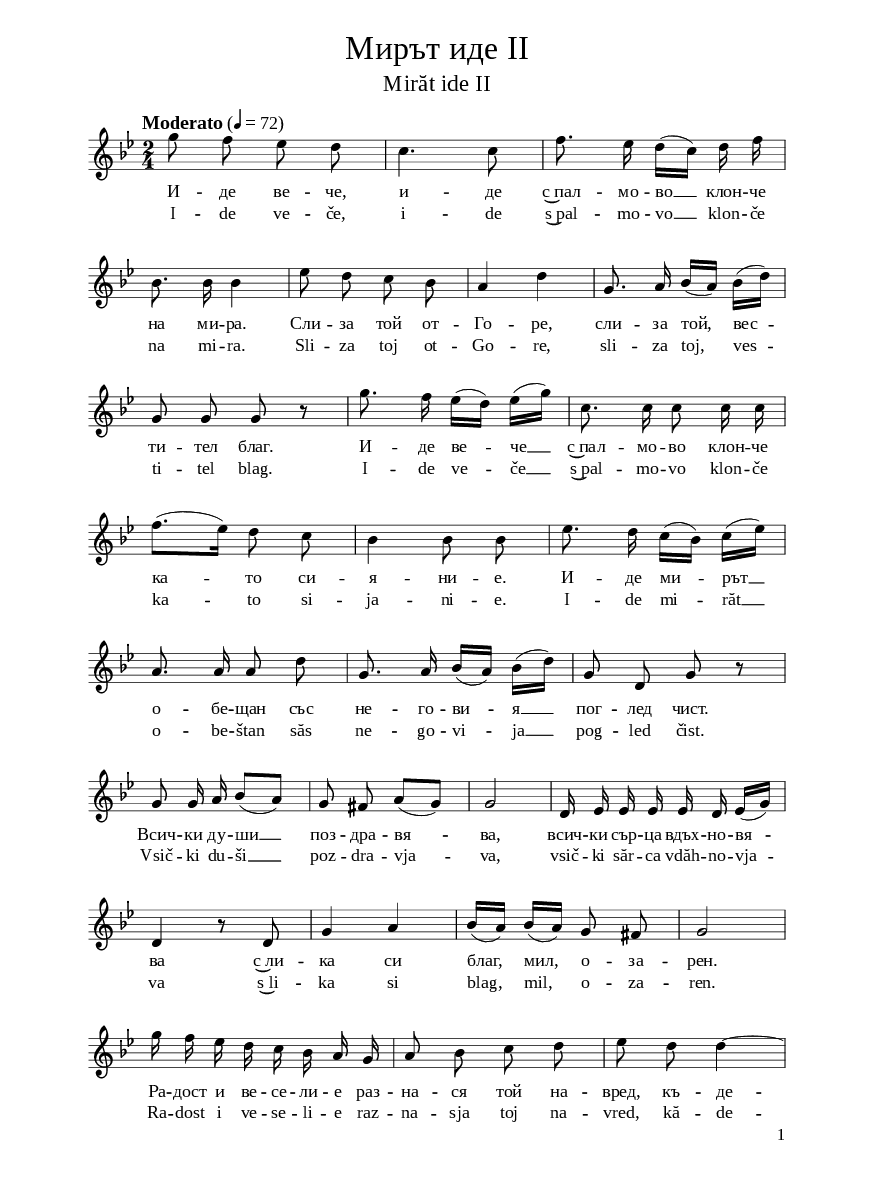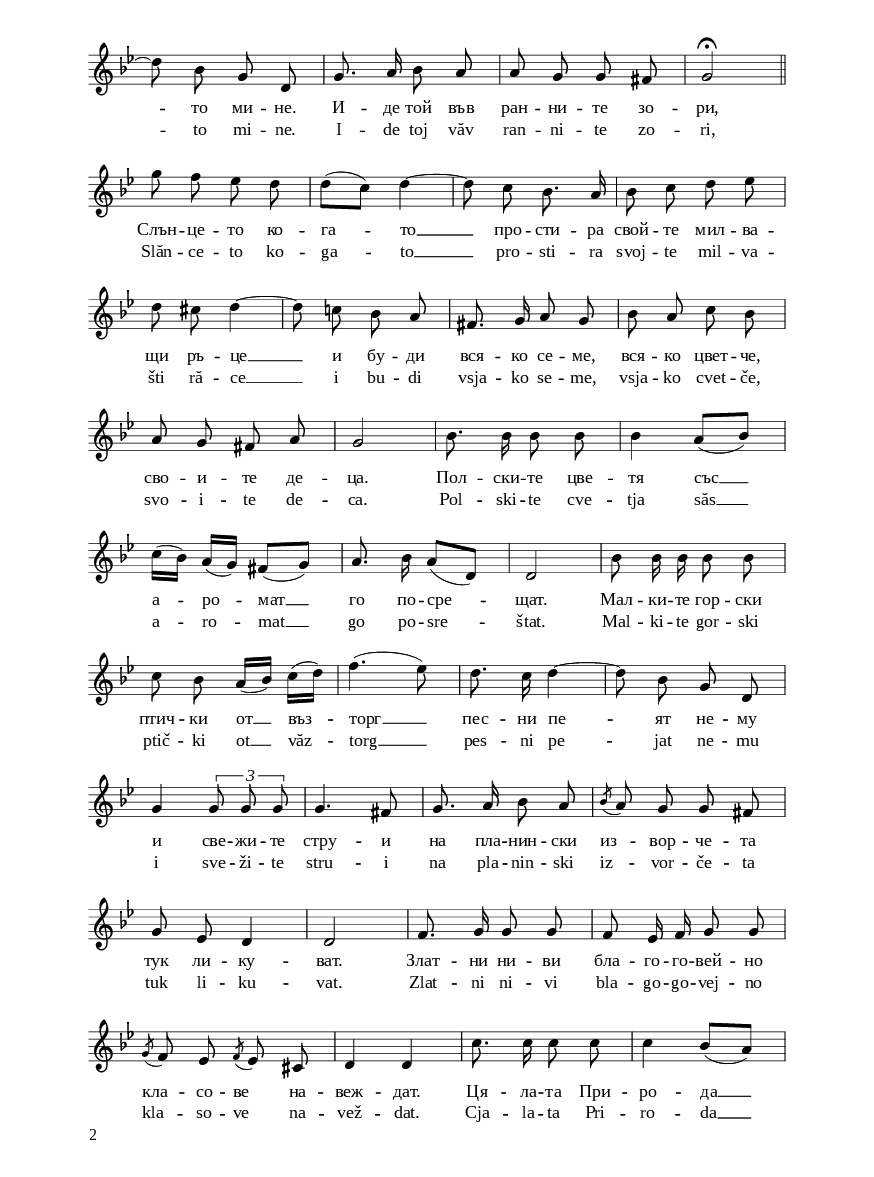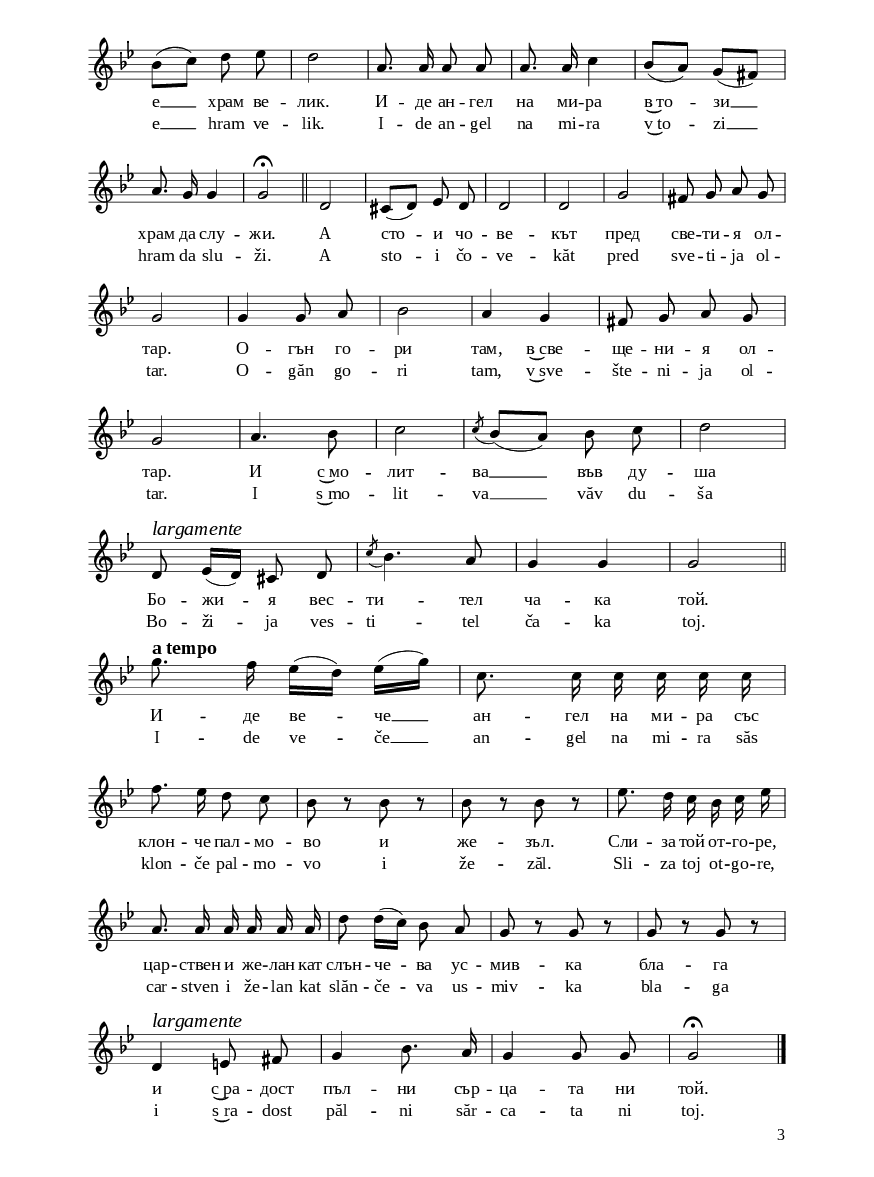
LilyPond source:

\version "2.24.4"

% include paper part and global functions
\include "include/globals.ily"

\bookpart {
  \label #'ref158
  \tocItem \markup "Мирът иде II – Mirăt ide II"
  \paper {
    % the system system spacing is custom here so do not include bookpart-paper.ily
    print-all-headers = ##t
    print-page-number = ##t
    print-first-page-number = ##t

    % put page numbers on the bottom
    oddHeaderMarkup = \markup ""
    evenHeaderMarkup = \markup ""
    oddFooterMarkup = \markup
    \fill-line {
      ""
      \if \should-print-page-number \fromproperty #'page:page-number-string
    }
    evenFooterMarkup = \markup
    \fill-line {
      \if \should-print-page-number \fromproperty #'page:page-number-string
      ""
    }

    left-margin = 1.5\cm
    right-margin = 1.5\cm
    top-margin = 1.2\cm
    bottom-margin = 1.0\cm
    ragged-bottom = ##t % do not spread the staves to fill the whole vertical space

    % change distance between staves
    system-system-spacing =
    #'((basic-distance . 18)
       (minimum-distance . 6)
       (padding . 2)
       (stretchability . 12))
  }

  \header {
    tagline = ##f
  }
  \score {
    \include "include/score-layout.ily"

    \new Voice \relative c' {
      \clef treble
      \key g \minor
      \time 2/4
      \tempoFunc "Moderato" 4 "72"
      \autoBeamOff
      g''8 f ees d | \noBreak
      c4. c8 | \noBreak
      f8. ees16 d([c]) d f | \break

      bes,8. bes16 bes4 | \noBreak
      ees8 d c bes | \noBreak
      a4 d | \noBreak
      g,8. a16 bes([a]) bes ([d]) | \break

      g,8 g g r | \noBreak
      g'8. f16 ees([d]) ees([g]) | \noBreak
      c,8. c16 c8 c16 c | \break

      f8.([ees16]) d8 c | \noBreak
      bes4 bes8 bes | \noBreak
      ees8. d16 c([bes]) c([ees]) | \break

      a,8. a16 a8 d | \noBreak
      g,8. a16 bes([a]) bes([d]) | \noBreak
      g,8 d g r | \break

      g8 g16 a bes8([a]) | \noBreak
      g fis a([g]) | \noBreak
      g2 | \noBreak
      d16 ees ees ees ees d ees([g]) | \break

      d4 r8 d | \noBreak
      g4 a | \noBreak
      bes16 ([a]) bes ([a]) g8 fis | \noBreak
      g2 | \break

      g'16 f ees d c bes a g | \noBreak
      a8 bes c d | \noBreak
      ees d d4~ | \break

      d8 bes g d | \noBreak
      g8. a16 bes8 a | \noBreak
      a g g fis | \noBreak
      g2\fermata | \bar "||" \break

      g'8 f ees d | \noBreak
      d([c]) d4~ | \noBreak
      d8 c bes8. a16 | \noBreak
      bes8 c d ees | \break

      d cis d4~ | \noBreak
      d8 c! bes a | \noBreak
      fis8. g16 a8 g | \noBreak
      bes a c bes | \break

      a g fis a | \noBreak
      g2 | \noBreak
      bes8. bes16 bes8 bes | \noBreak
      bes4 a8([bes]) | \break

      c16([bes]) a([g]) fis8([g]) | \noBreak
      a8. bes16 a8([d,]) | \noBreak
      d2 | \noBreak
      bes'8 bes16 bes bes8 bes | \break

      c bes a16([bes]) c([d]) | \noBreak
      f4.(ees8) | \noBreak
      d8. c16 d4~ | \noBreak
      d8 bes g d | \break

      g4 \times 2/3 { g8 g g }  | \noBreak
      g4. fis8 | \noBreak
      g8. a16 bes8 a | \noBreak
      \acciaccatura { bes } a g g fis | \break

      g ees d4 | \noBreak
      d2 | \noBreak
      f8. g16 g8 g | \noBreak
      f ees16 f g8 g | \break

      \acciaccatura { g } f ees \acciaccatura { f } ees  cis | \noBreak
      d4 d | \noBreak
      c'8. c16 c8 c | \noBreak
      c4 bes8([a]) | \break

      bes([c]) d ees | \noBreak
      d2 | \noBreak
      a8. a16 a8 a | \noBreak
      a8. a16 c4 | \noBreak

      bes8([a]) g([fis]) | \break
      a8. g16 g4
      g2\fermata \bar "||" | \noBreak
      d2 \noBreak

      cis8([d]) ees d | \noBreak
      d2 | \noBreak
      d | \noBreak
      g | \noBreak
      fis8 g a g | \break

      g2 | \noBreak
      g4 g8 a | \noBreak
      bes2 | \noBreak
      a4 g | \noBreak
      fis8 g a g | \break

      g2 | \noBreak
      a4. bes8 | \noBreak
      c2 | \noBreak
      \acciaccatura { c8 } bes([a]) bes c | \noBreak
      d2 | \break

      d,8^\markup{\huge \italic { largamente } } ees16([d]) cis8 d | \noBreak
      \acciaccatura { c' } bes4. a8 | \noBreak
      g4 g | \noBreak
      g2 | \bar "||" \break

      \tempo "a tempo" g'8. f16 ees([d]) ees([g]) | \noBreak
      c,8. c16 c c c c | \break

      f8. ees16 d8 c | \noBreak
      bes8 r  bes r | bes r bes r | \noBreak
      ees8. d16 c bes c ees | \break

      a,8. a16 a a a a | \noBreak
      d8 d16([c]) bes8 a | \noBreak
      g8 r g r | g r g r | \break

      d4^\markup{ \huge \italic { largamente } } e8 fis | \noBreak
      g4 bes8. a16 | \noBreak
      g4 g8 g | \noBreak
      g2 \fermata \bar "|."
    }

    \addlyrics {
      И -- де ве -- че, | и -- де | с~пал -- мо -- во __ клон -- че |
      на ми -- ра. | Сли -- за той от -- | Го -- ре, | сли -- за той, вес -- |
      ти -- тел благ. | И -- де ве -- че __ | с~пал -- мо -- во клон -- че |
      ка -- то си -- | я -- ни -- е. | И -- де ми -- рът __ |
      о -- бе -- щан със | не -- го -- ви -- я __ | пог -- лед чист. |
      Всич -- ки ду -- ши __ | поз -- дра -- вя -- | ва, | всич -- ки сър -- ца вдъх -- но -- вя -- |
      ва с~ли -- | ка си | благ, мил, о -- за -- | рен. |
      Ра -- дост и ве -- се -- ли -- е раз -- | на -- ся той на -- | вред, къ -- де --
      то ми -- не. | И -- де той във  | ран -- ни -- те зо -- | ри, |
      Слън -- це -- то ко -- | га -- то __ про -- сти -- ра свой -- те мил -- ва -- |
      щи ръ -- це __ и бу -- ди | вся -- ко се -- ме, | вся -- ко цвет -- че, |
      сво -- и -- те де -- | ца. Пол -- ски -- те цве -- | тя със __ |
      а -- ро -- мат __ | го по -- сре -- | щат. Мал -- ки -- те гор -- ски |
      птич -- ки от __ въз -- | торг __ | пес -- ни пе -- ят не -- му |
      и све -- жи -- те | стру -- и | на пла -- нин -- ски | из -- вор -- че -- та |
      тук ли -- ку -- | ват. | Злат -- ни ни -- ви | бла -- го -- го -- вей -- но |
      кла -- со -- ве на -- | веж -- дат. | Ця -- ла -- та При -- | ро -- да __ |
      е __ храм ве -- | лик. | И -- де ан -- гел | на ми -- ра |
      в~то -- зи __ | храм да слу -- | жи. | А |
      сто -- и чо -- | ве -- | кът | пред | све -- ти -- я ол -- |
      тар. | О -- гън го -- | ри | там, в~све -- | ще -- ни -- я ол -- |
      тар. | И с~мо -- | лит -- | ва __ във ду -- | ша |
      Бо -- жи -- я вес -- | ти -- тел | ча -- ка | той. |
      И -- де ве -- че __ | ан -- гел на ми -- ра със |
      клон -- че пал -- мо -- | во и же -- зъл. | Сли -- за той от -- го -- ре, |
      цар -- ствен и же -- лан кат | слън -- че -- ва ус -- | мив -- ка бла -- га |
      и с~ра -- дост | пъл -- ни сър -- | ца -- та ни той. |
    }

    \addlyrics {
      I -- de ve -- če, | i -- de | s~pal -- mo -- vo __ klon -- če |
      na mi -- ra. | Sli -- za toj ot -- | Go -- re, | sli -- za toj, ves -- |
      ti -- tel blag. | I -- de ve -- če __ | s~pal -- mo -- vo klon -- če |
      ka -- to si -- | ja -- ni -- e. | I -- de mi -- răt __ |
      o -- be -- štan săs | ne -- go -- vi -- ja __ | pog -- led čist. |
      Vsič -- ki du -- ši __ | poz -- dra -- vja -- | va, | vsič -- ki săr -- ca vdăh -- no -- vja -- |
      va s~li -- | ka si | blag, mil, o -- za -- | ren. |
      Ra -- dost i ve -- se -- li -- e raz -- | na -- sja toj na -- | vred, kă -- de --
      to mi -- ne. | I -- de toj văv  | ran -- ni -- te zo -- | ri, |
      Slăn -- ce -- to ko -- | ga -- to __ pro -- sti -- ra svoj -- te mil -- va -- |
      šti ră -- ce __ i bu -- di | vsja -- ko se -- me, | vsja -- ko cvet -- če, |
      svo -- i -- te de -- | ca. Pol -- ski -- te cve -- | tja săs __ |
      a -- ro -- mat __ | go po -- sre -- | štat. Mal -- ki -- te gor -- ski |
      ptič -- ki ot __ văz -- | torg __ | pes -- ni pe -- jat ne -- mu |
      i sve -- ži -- te | stru -- i | na pla -- nin -- ski | iz -- vor -- če -- ta |
      tuk li -- ku -- | vat. | Zlat -- ni ni -- vi | bla -- go -- go -- vej -- no |
      kla -- so -- ve na -- | vež -- dat. | Cja -- la -- ta Pri -- | ro -- da __ |
      e __ hram ve -- | lik. | I -- de an -- gel | na mi -- ra |
      v~to -- zi __ | hram da slu -- | ži. | A |
      sto -- i čo -- | ve -- | kăt | pred | sve -- ti -- ja ol -- |
      tar. | O -- găn go -- | ri | tam, v~sve -- | šte -- ni -- ja ol -- |
      tar. | I s~mo -- | lit -- | va __ văv du -- | ša |
      Bo -- ži -- ja ves -- | ti -- tel | ča -- ka | toj. |
      I -- de ve -- če __ | an -- gel na mi -- ra săs |
      klon -- če pal -- mo -- | vo i že -- zăl. | Sli -- za toj ot -- go -- re, |
      car -- stven i že -- lan kat | slăn -- če -- va us -- | miv -- ka bla -- ga |
      i s~ra -- dost | păl -- ni săr -- | ca -- ta ni toj. |
    }
    \header {
      title = \titleFunc "Мирът иде II" "Mirăt ide II"
    }

    \midi{}

  } % score
  %\markup \dc-two "D.C." "con repitione"

  \pageBreak

  % include foreign translation(s) of the song
  \version "2.24.4"

\markup \fill-line { \fontsize #deTitleFontSize "Der Frieden kommt" }
\markup \null
\markup \null
\markup \abs-fontsize #10 {
   \fill-line {
  \override #`(baseline-skip . ,deCoupletBaselineSkip)

  \column {

 \line { " "Er kommt schon, er kommt, mit dem Palmzweigchen des Friedens. }

 \line { " "Er kommt von oben herab, er kommt herab, der gütige Bote. }

 \line { " "Er kommt mit dem Palmzweigchen, }

 \line { " "wie ein Schein. }

 \line { " "Er kommt, der versprochene Frieden }

 \line { " "mit seinem reinen Blick. }

   \vspace #0.5

 \line { " "Er begrüßt alle Seelen, }

 \line { " "inspiriert alle Herzen }

 \line { " "mit seinem gütigen, lieben, erleuchteten Antlitz. }

 \line { " "Freude und Wonne verbreitet er überall, }

 \line { " "wo er vorbeiläuft. }

 \line { " "Er kommt in der frühen Morgenröte, }

 \line { " "wenn die Sonne ihre streichelnden Hände ausstreckt }

 \line { " "und jeden Samen, jede Blume – ihre Kinder – erweckt. }

 \line { " "Die Feldblumen heißen ihn mit einem Duft willkommen. }
    \vspace #0.5

 \line { " "Die kleinen Waldvögel }

 \line { " "singen ihm Lieder vor Begeisterung, }

 \line { " "und die frischen Wasserstrahlen der kleinen Gebirgsquellen jauchzen. }

 \line { " "Goldene Felder neigen ehrfurchtsvoll Weizenähren. }

 \line { " "Die ganze Natur ist ein großer Tempel. }

 \line { " "Es kommt ein Engel des Friedens, um in diesem Tempel zu dienen. }
   \vspace #0.5

 \line { " "Und der Mensch steht vor dem heiligen Altar. }

 \line { " "Das Feuer brennt dort auf dem heiligen Altar. }

 \line { " "Und mit einem Gebet in der Seele erwartet er }

 \line { " "den göttlichen Boten. }
  \vspace #0.5

 \line { " "Es kommt schon der Engel des Friedens }

 \line { " "mit einem Palmzweigchen und mit dem Zepter. }

 \line { " "Er kommt von oben herab }

 \line { " "majestätisch und erwünscht, }

 \line { " "wie ein gütiges Sonnenlächeln }

 \line { " "und mit Freude erfüllt er unsere Herzen. }

  }
   }
}


} % bookpart
